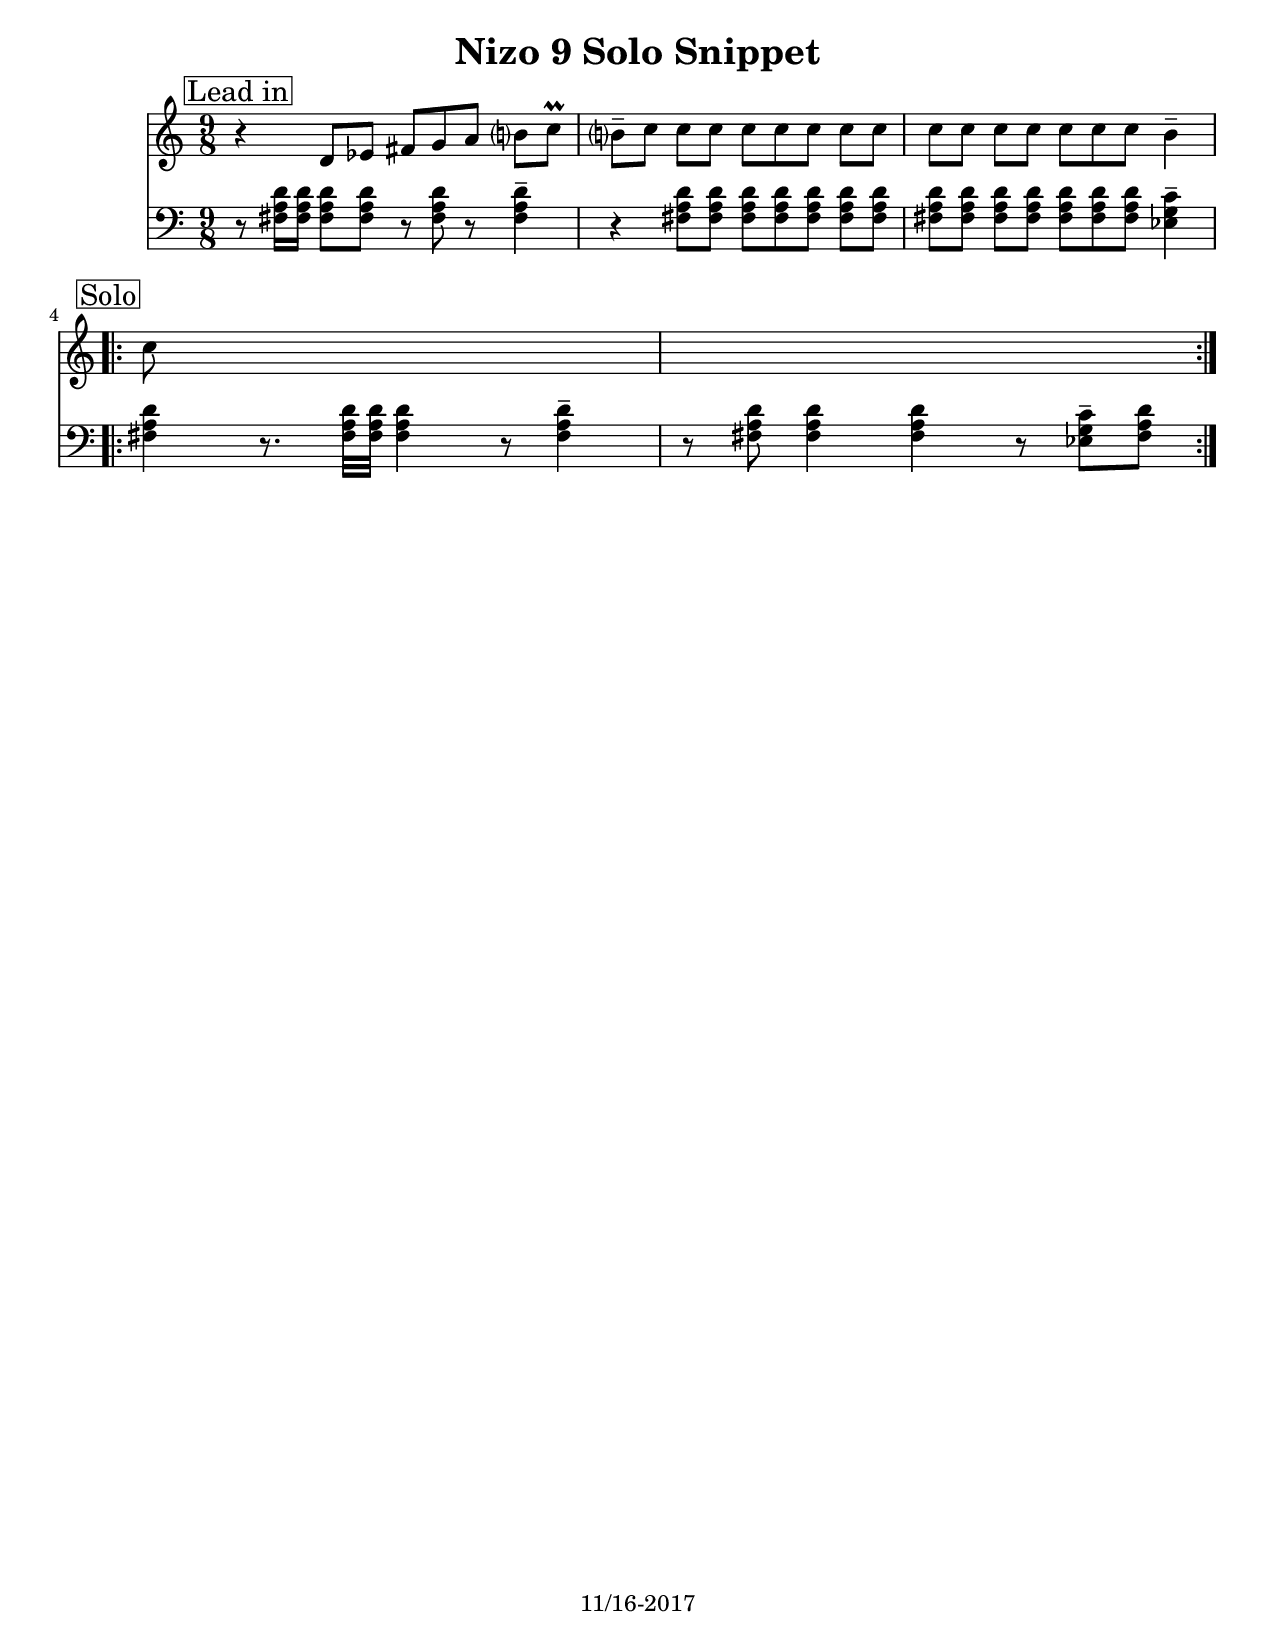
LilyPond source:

\version "2.18.2"

\header {
	title = "Nizo 9 Solo Snippet"
	composer = ""
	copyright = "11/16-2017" %date of latest edits
}
\paper {
  #(set-paper-size "letter")
  }


slash = {
	\override NoteHead #'style = #'slash
	\override Stem #'transparent = ##t
}

noslash = {
	\revert NoteHead #'style
	\revert Stem #'transparent
}

the_form = %Form
	\markup { \box \column {
	\line { " " }
	\line { \bold " Form: " }
	\line { " " }
	\line { " " }
	}}

test = { \relative c' { \tempo 4 = 80 \set Score.markFormatter = #format-mark-box-letters
	\repeat volta 2 {
	}
}
}

%{ ornament conventions, a/o 10/2017
%	\prall		regular up ornament, metric
%	\lineprall	quick, nonmetric up ornament	(was \mordent)
%	\mordent		regular down ornament, nonmetric	(was \upbow)
%	\prallprall	consecutive up ornaments, metric
% \trill		trill
%	\turn		turn of some sort
%}

melody = { \relative c' { \set Score.markFormatter = #format-mark-box-letters
	\overrideTimeSignatureSettings
      9/8               % timeSignatureFraction
      1/16               % baseMomentFraction
      #'(4 4 6 4)           % beatStructure
      #'()		% beamExceptions
	\time 9/8

	\mark \markup { \box "Lead in" }
	r4 d8 ees fis g a b? c\prall | b?-- c c c c c c c c | c c c c c c c b4-- |
\break

	\mark \markup { \box "Solo" }
	\repeat volta 2 {
		c8 s1 |
		s1 s8 | 
		}

}
}

midbrass = { \relative c { \set Score.markFormatter = #format-mark-box-letters
	\overrideTimeSignatureSettings
      9/8               % timeSignatureFraction
      1/16               % baseMomentFraction
      #'(4 4 6 4)           % beatStructure
      #'()		% beamExceptions
	\time 9/8

	\mark \markup { \box "Lead in" }
		r8 <fis a d>16 <fis a d> <fis a d>8 <fis a d> r <fis a d> r <fis a d>4-- | 
		r4 <fis a d>8 <fis a d> <fis a d> <fis a d> <fis a d> <fis a d> <fis a d> |
		<fis a d> <fis a d> <fis a d> <fis a d> <fis a d> <fis a d> <fis a d> <ees g c>4-- |
\break

	\mark \markup { \box "Solo" }
	\repeat volta 2 {
		<fis a d>4 r8. <fis a d>32 <fis a d> <fis a d>4 r8 <fis a d>4-- |
		r8 <fis a d> <fis a d>4 <fis a d> r8 <ees g c>-- <fis a d> |
		}

}
}


changes = { \chordmode {

% Intro

% A

}
}


\book {
	\score {
	  <<
	    \new ChordNames {
		\set chordChanges = ##t
		\changes
	    }
	    \new Staff { \clef treble
		\melody
	    }
	    \new Staff { \clef bass
		\midbrass
	    }
	  >>
	}
}
%{
\book {
	\bookOutputSuffix "midbrass"
	\score {
	  <<
	    \new ChordNames {
		\set chordChanges = ##t
		\changes
	    }
	    \new Staff { \clef bass
		\midbrass
	    }
	  >>
	}
	\the_form
}
%{
\book {
	\score {
	  <<
		\new Staff {
		  \set Staff.midiInstrument = #"trumpet" \unfoldRepeats
			\melody
		}
		\new Staff {
		  \set Staff.midiInstrument = #"trumpet" \unfoldRepeats
			\midbrass
		}
	  >>
		\midi { }
	}
}
\book {
	\score {
	  <<
		\new Staff {
		  \set Staff.midiInstrument = #"trumpet" \unfoldRepeats
			\test
		}
	  >>
		\midi { }
	}
}
%}
